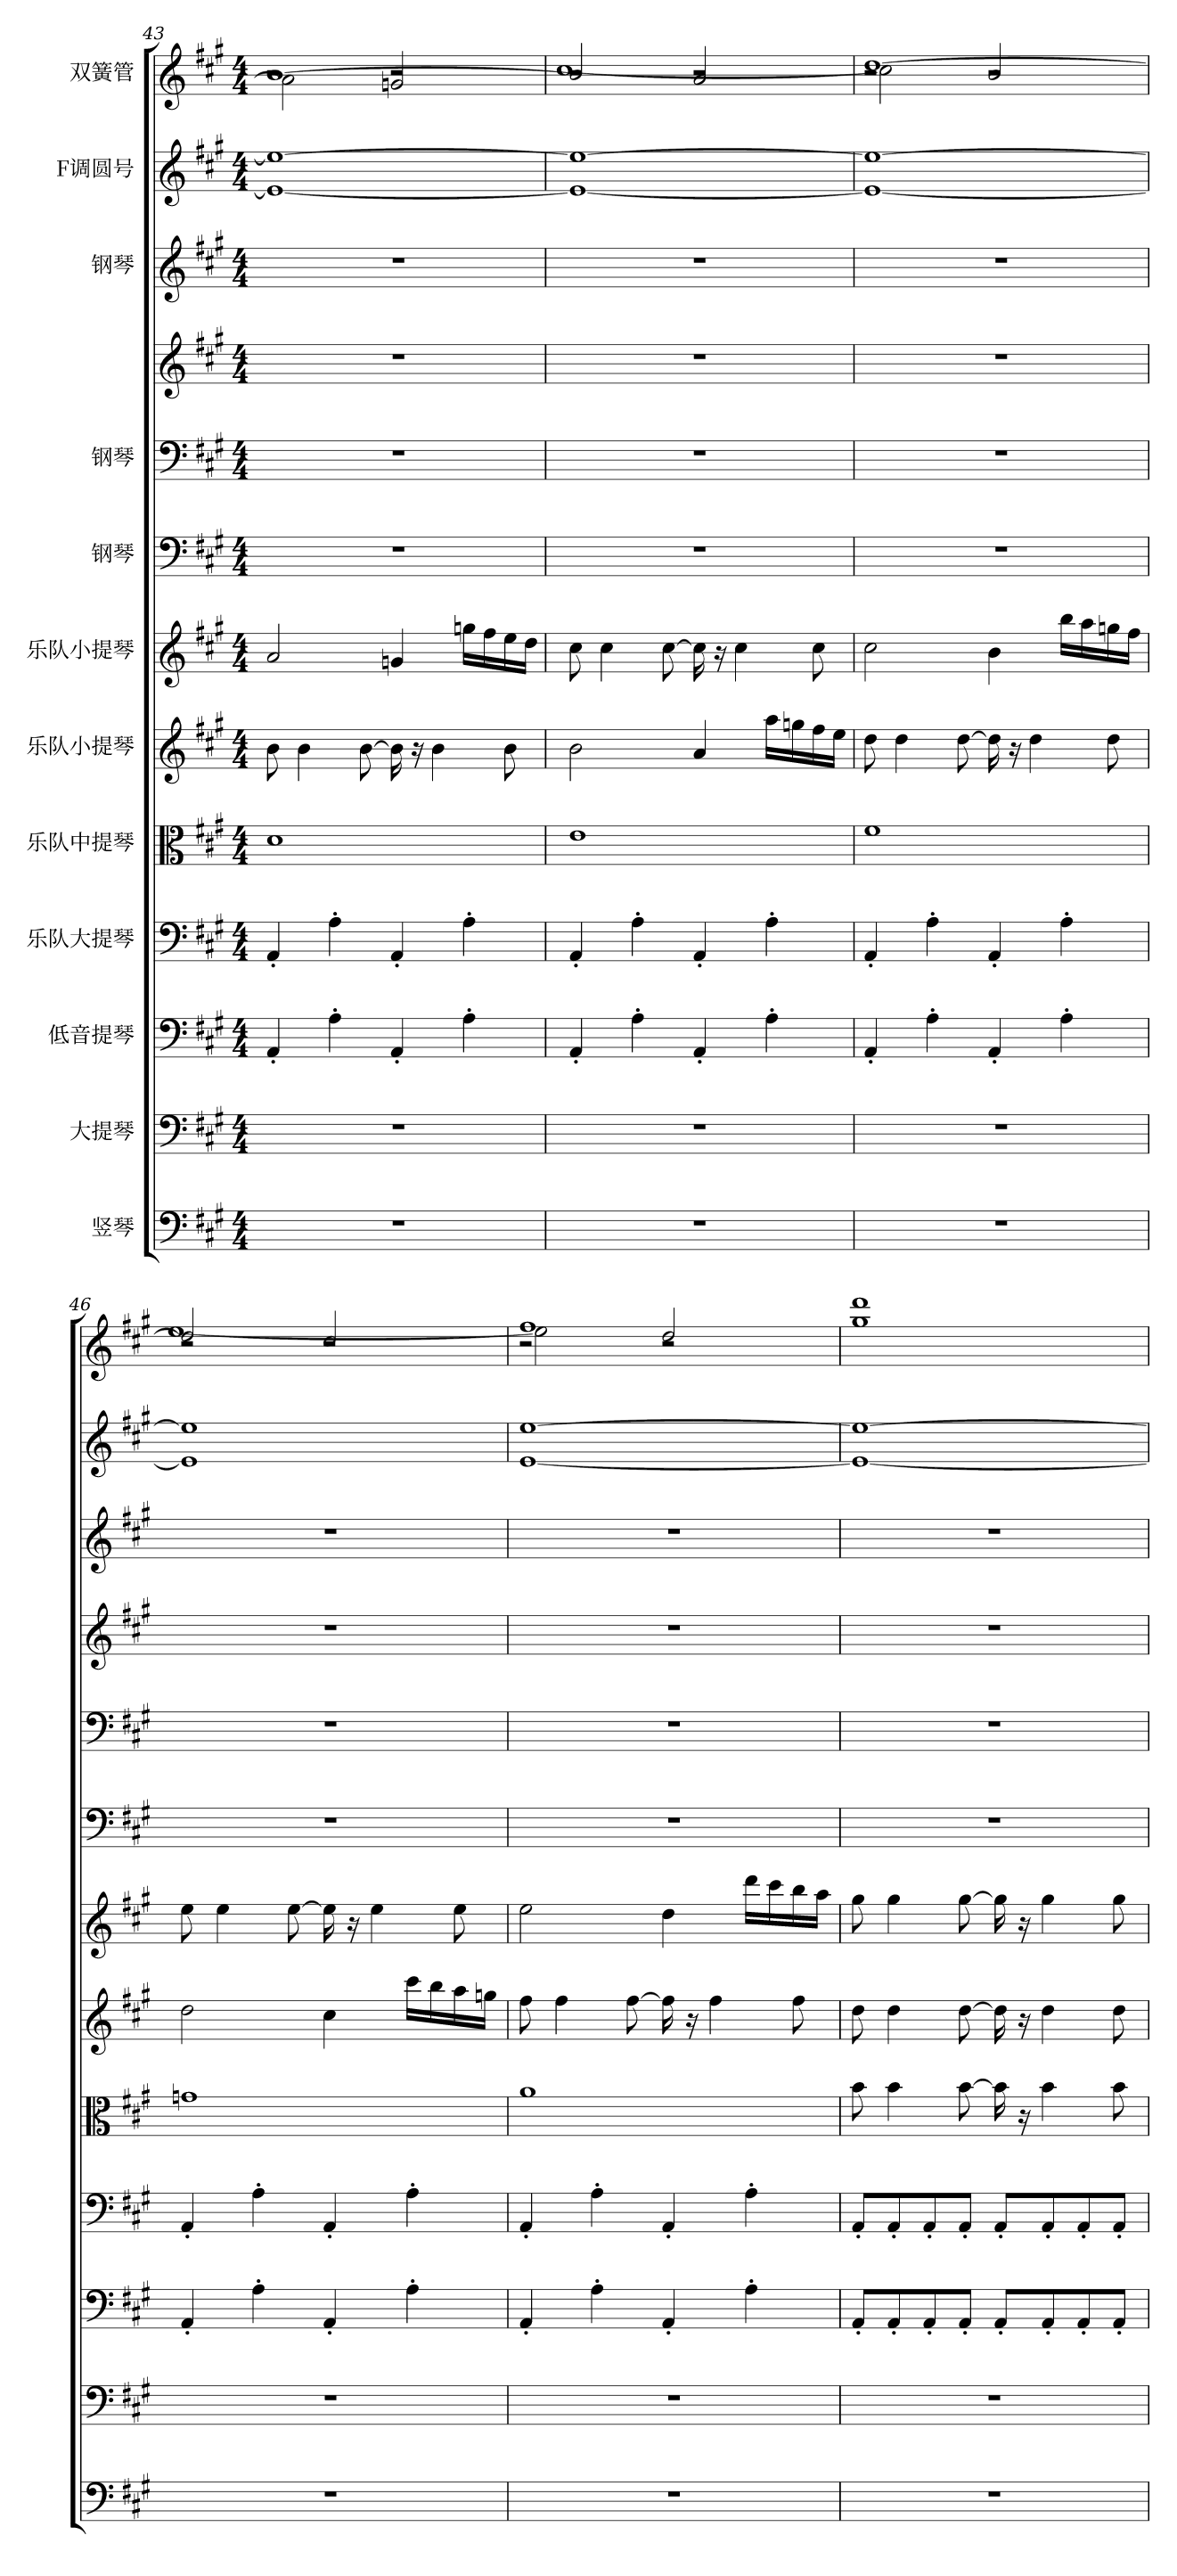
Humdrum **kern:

**kern	**kern	**kern	**kern	**kern	**kern	**kern	**kern	**kern	**kern	**kern	**kern	**kern
*part12	*part11	*part10	*part9	*part8	*part7	*part6	*part5	*part4	*part4	*part3	*part2	*part1
*staff13	*staff12	*staff11	*staff10	*staff9	*staff8	*staff7	*staff6	*staff5	*staff4	*staff3	*staff2	*staff1
*I"竖琴	*I"大提琴	*I"低音提琴	*I"乐队大提琴	*I"乐队中提琴	*I"乐队小提琴	*I"乐队小提琴	*I"钢琴	*I"钢琴	*	*I"钢琴	*I"F调圆号	*I"双簧管
*clefF4	*clefF4	*clefF4	*clefF4	*clefC3	*clefG2	*clefG2	*clefF4	*clefF4	*clefG2	*clefG2	*clefG2	*clefG2
*	*	*ITrd7c12	*	*	*	*	*	*	*	*	*ITrd4c7	*
*k[f#c#g#]	*k[f#c#g#]	*k[f#c#g#]	*k[f#c#g#]	*k[f#c#g#]	*k[f#c#g#]	*k[f#c#g#]	*k[f#c#g#]	*k[f#c#g#]	*k[f#c#g#]	*k[f#c#g#]	*k[f#c#]	*k[f#c#g#]
*M4/4	*M4/4	*M4/4	*M4/4	*M4/4	*M4/4	*M4/4	*M4/4	*M4/4	*M4/4	*M4/4	*M4/4	*M4/4
=43	=43	=43	=43	=43	=43	=43	=43	=43	=43	=43	=43	=43
*	*	*	*	*	*	*	*	*	*	*	*	*^
*	*	*	*	*	*	*	*	*	*	*	*	*	*^
1r	1r	4AAA'/	4AA'/	1d	8b\	2a/	1r	1r	1r	1r	1A_ 1a_	[1b	2a\]	2r
.	.	.	.	.	4b\	.	.	.	.	.	.	.	.	.
.	.	4AA'\	4A'\	.	.	.	.	.	.	.	.	.	.	.
.	.	.	.	.	[8b\	.	.	.	.	.	.	.	.	.
.	.	4AAA'/	4AA'/	.	16b\]	4gn/	.	.	.	.	.	.	2r	2gn/
.	.	.	.	.	16r	.	.	.	.	.	.	.	.	.
.	.	.	.	.	4b\	.	.	.	.	.	.	.	.	.
.	.	4AA'\	4A'\	.	.	16ggn\LL	.	.	.	.	.	.	.	.
.	.	.	.	.	.	16ff#\	.	.	.	.	.	.	.	.
.	.	.	.	.	8b\	16ee\	.	.	.	.	.	.	.	.
.	.	.	.	.	.	16dd\JJ	.	.	.	.	.	.	.	.
=44	=44	=44	=44	=44	=44	=44	=44	=44	=44	=44	=44	=44	=44	=44
*	*	*	*	*	*	*	*	*	*	*	*	*MM129	*	*
1r	1r	4AAA'/	4AA'/	1e	2b\	8cc#\	1r	1r	1r	1r	1A_ 1a_	2b/]	[1cc#	2r
.	.	.	.	.	.	4cc#\	.	.	.	.	.	.	.	.
.	.	4AA'\	4A'\	.	.	.	.	.	.	.	.	.	.	.
.	.	.	.	.	.	[8cc#\	.	.	.	.	.	.	.	.
.	.	4AAA'/	4AA'/	.	4a/	16cc#\]	.	.	.	.	.	2r	.	2a/
.	.	.	.	.	.	16r	.	.	.	.	.	.	.	.
.	.	.	.	.	.	4cc#\	.	.	.	.	.	.	.	.
.	.	4AA'\	4A'\	.	16aa\LL	.	.	.	.	.	.	.	.	.
.	.	.	.	.	16ggn\	.	.	.	.	.	.	.	.	.
.	.	.	.	.	16ff#\	8cc#\	.	.	.	.	.	.	.	.
.	.	.	.	.	16ee\JJ	.	.	.	.	.	.	.	.	.
!!LO:PB:g=z	!!	!!
=45	=45	=45	=45	=45	=45	=45	=45	=45	=45	=45	=45	=45	=45	=45
1r	1r	4AAA'/	4AA'/	1f#	8dd\	2cc#\	1r	1r	1r	1r	1A_ 1a_	[1dd	2cc#\]	2r
.	.	.	.	.	4dd\	.	.	.	.	.	.	.	.	.
.	.	4AA'\	4A'\	.	.	.	.	.	.	.	.	.	.	.
.	.	.	.	.	[8dd\	.	.	.	.	.	.	.	.	.
.	.	4AAA'/	4AA'/	.	16dd\]	4b\	.	.	.	.	.	.	2r	2b/
.	.	.	.	.	16r	.	.	.	.	.	.	.	.	.
.	.	.	.	.	4dd\	.	.	.	.	.	.	.	.	.
.	.	4AA'\	4A'\	.	.	16bb\LL	.	.	.	.	.	.	.	.
.	.	.	.	.	.	16aa\	.	.	.	.	.	.	.	.
.	.	.	.	.	8dd\	16ggn\	.	.	.	.	.	.	.	.
.	.	.	.	.	.	16ff#\JJ	.	.	.	.	.	.	.	.
=46	=46	=46	=46	=46	=46	=46	=46	=46	=46	=46	=46	=46	=46	=46
*	*	*	*	*	*	*	*	*	*	*	*	*MM130	*	*
1r	1r	4AAA'/	4AA'/	1gn	2dd\	8ee\	1r	1r	1r	1r	1A] 1a]	2dd/]	[1ee	2r
.	.	.	.	.	.	4ee\	.	.	.	.	.	.	.	.
.	.	4AA'\	4A'\	.	.	.	.	.	.	.	.	.	.	.
.	.	.	.	.	.	[8ee\	.	.	.	.	.	.	.	.
.	.	4AAA'/	4AA'/	.	4cc#\	16ee\]	.	.	.	.	.	2r	.	2cc#/
.	.	.	.	.	.	16r	.	.	.	.	.	.	.	.
.	.	.	.	.	.	4ee\	.	.	.	.	.	.	.	.
.	.	4AA'\	4A'\	.	16ccc#\LL	.	.	.	.	.	.	.	.	.
.	.	.	.	.	16bb\	.	.	.	.	.	.	.	.	.
.	.	.	.	.	16aa\	8ee\	.	.	.	.	.	.	.	.
.	.	.	.	.	16ggn\JJ	.	.	.	.	.	.	.	.	.
=47	=47	=47	=47	=47	=47	=47	=47	=47	=47	=47	=47	=47	=47	=47
*	*	*	*	*	*	*	*	*	*	*	*	*MM131	*	*
1r	1r	4AAA'/	4AA'/	1a	8ff#\	2ee\	1r	1r	1r	1r	[1A [1a	1ff#	2ee\]	2r
.	.	.	.	.	4ff#\	.	.	.	.	.	.	.	.	.
.	.	4AA'\	4A'\	.	.	.	.	.	.	.	.	.	.	.
.	.	.	.	.	[8ff#\	.	.	.	.	.	.	.	.	.
.	.	4AAA'/	4AA'/	.	16ff#\]	4dd\	.	.	.	.	.	.	2r	2dd/
.	.	.	.	.	16r	.	.	.	.	.	.	.	.	.
.	.	.	.	.	4ff#\	.	.	.	.	.	.	.	.	.
.	.	4AA'\	4A'\	.	.	16ddd\LL	.	.	.	.	.	.	.	.
.	.	.	.	.	.	16ccc#\	.	.	.	.	.	.	.	.
.	.	.	.	.	8ff#\	16bb\	.	.	.	.	.	.	.	.
.	.	.	.	.	.	16aa\JJ	.	.	.	.	.	.	.	.
*	*	*	*	*	*	*	*	*	*	*	*	*v	*v	*v
!!LO:PB:g=z
=48	=48	=48	=48	=48	=48	=48	=48	=48	=48	=48	=48	=48
*	*	*	*	*	*	*	*	*	*	*	*	*MM132
1r	1r	8AAA'/L	8AA'/L	8b\	8dd\	8gg#\	1r	1r	1r	1r	1A_ 1a_	1gg# 1ddd
.	.	8AAA'/	8AA'/	4b\	4dd\	4gg#\	.	.	.	.	.	.
.	.	8AAA'/	8AA'/	.	.	.	.	.	.	.	.	.
.	.	8AAA'/J	8AA'/J	[8b\	[8dd\	[8gg#\	.	.	.	.	.	.
.	.	8AAA'/L	8AA'/L	16b\]	16dd\]	16gg#\]	.	.	.	.	.	.
.	.	.	.	16r	16r	16r	.	.	.	.	.	.
.	.	8AAA'/	8AA'/	4b\	4dd\	4gg#\	.	.	.	.	.	.
.	.	8AAA'/	8AA'/	.	.	.	.	.	.	.	.	.
.	.	8AAA'/J	8AA'/J	8b\	8dd\	8gg#\	.	.	.	.	.	.
=	=	=	=	=	=	=	=	=	=	=	=	=
*-	*-	*-	*-	*-	*-	*-	*-	*-	*-	*-	*-	*-
